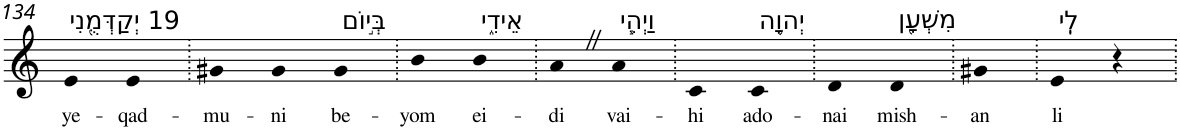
**kern	**text
*part1	*part1
*staff1	*staff1
*I"Piano	*
*I'Pno	*
!!LO:PB:g=z
*clefG2	*
*k[]	*
=134	=134
!LO:TX:a:t=19 יְקַדְּמֻ֖נִי	!
!	!LO:LY:b
4e	ye-
!	!LO:LY:b
4e	-qad-
=135.	=135.
!	!LO:LY:b
4g#X	-mu-
!	!LO:LY:b
4g#	-ni
!LO:TX:a:t=בְּי֣וֹם	!
!	!LO:LY:b
4g#	be-
=136.	=136.
!	!LO:LY:b
4b	-yom
!LO:TX:a:t=אֵידִ֑י	!
!	!LO:LY:b
4b	ei-
=137.	=137.
!	!LO:LY:b
4aZ	-di
!LO:TX:a:t=וַיְהִ֧י	!
!	!LO:LY:b
4a	vai-
=138.	=138.
!	!LO:LY:b
4c	-hi
!LO:TX:a:t=יְהוָ֛ה	!
!	!LO:LY:b
4c	ado-
=139.	=139.
!	!LO:LY:b
4d	-nai
!LO:TX:a:t=מִשְׁעָ֖ן	!
!	!LO:LY:b
4d	mish-
=140.	=140.
!	!LO:LY:b
4g#X	-an
=141.	=141.
!LO:TX:a:t=לִֽי	!
!	!LO:LY:b
4e	li
4r	.
=.	=.
*-	*-
